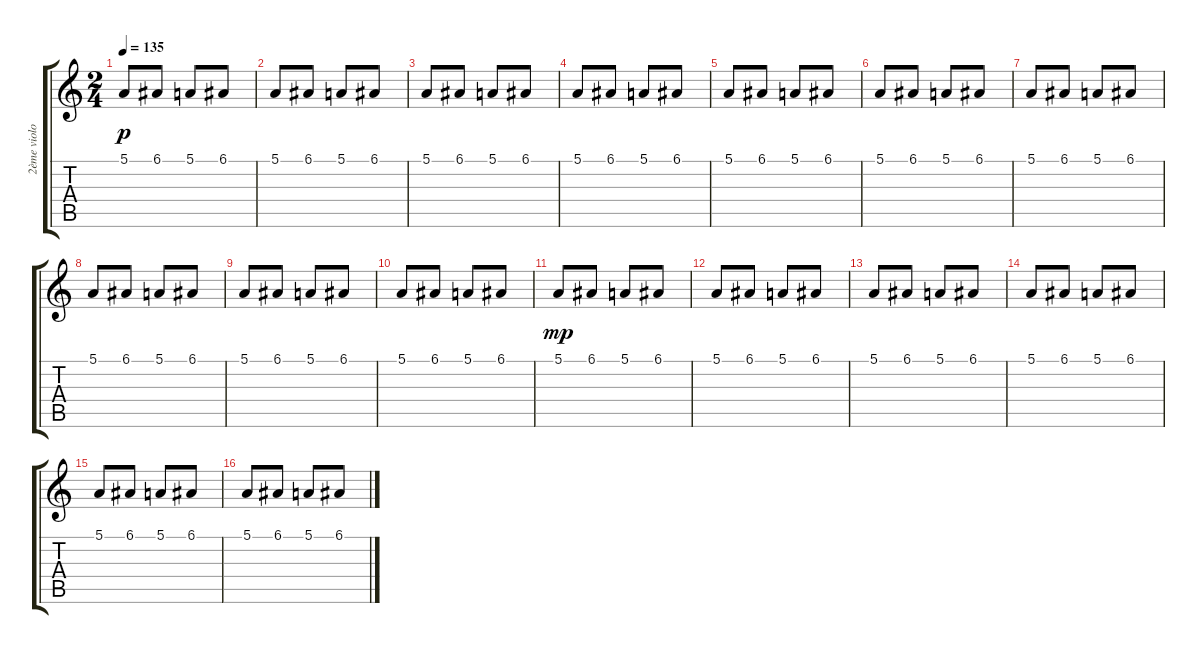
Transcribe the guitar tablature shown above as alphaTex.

\track ("2ème violon 2" "2ème violo") {instrument violin}
\staff {score tabs}
\tuning (E4 B3 G3 D3 A2 E2) {hide}
\ts (2 4)
\tempo 135
\clef g2
\ks c
5.1.8{dy p} 6.1.8 5.1.8 6.1.8 |
5.1.8 6.1.8 5.1.8 6.1.8 |
5.1.8 6.1.8 5.1.8 6.1.8 |
5.1.8 6.1.8 5.1.8 6.1.8 |
5.1.8 6.1.8 5.1.8 6.1.8 |
5.1.8 6.1.8 5.1.8 6.1.8 |
5.1.8 6.1.8 5.1.8 6.1.8 |
5.1.8 6.1.8 5.1.8 6.1.8 |
5.1.8 6.1.8 5.1.8 6.1.8 |
5.1.8 6.1.8 5.1.8 6.1.8 |
5.1.8{dy mp} 6.1.8 5.1.8 6.1.8 |
5.1.8 6.1.8 5.1.8 6.1.8 |
5.1.8 6.1.8 5.1.8 6.1.8 |
5.1.8 6.1.8 5.1.8 6.1.8 |
5.1.8 6.1.8 5.1.8 6.1.8 |
5.1.8 6.1.8 5.1.8 6.1.8
